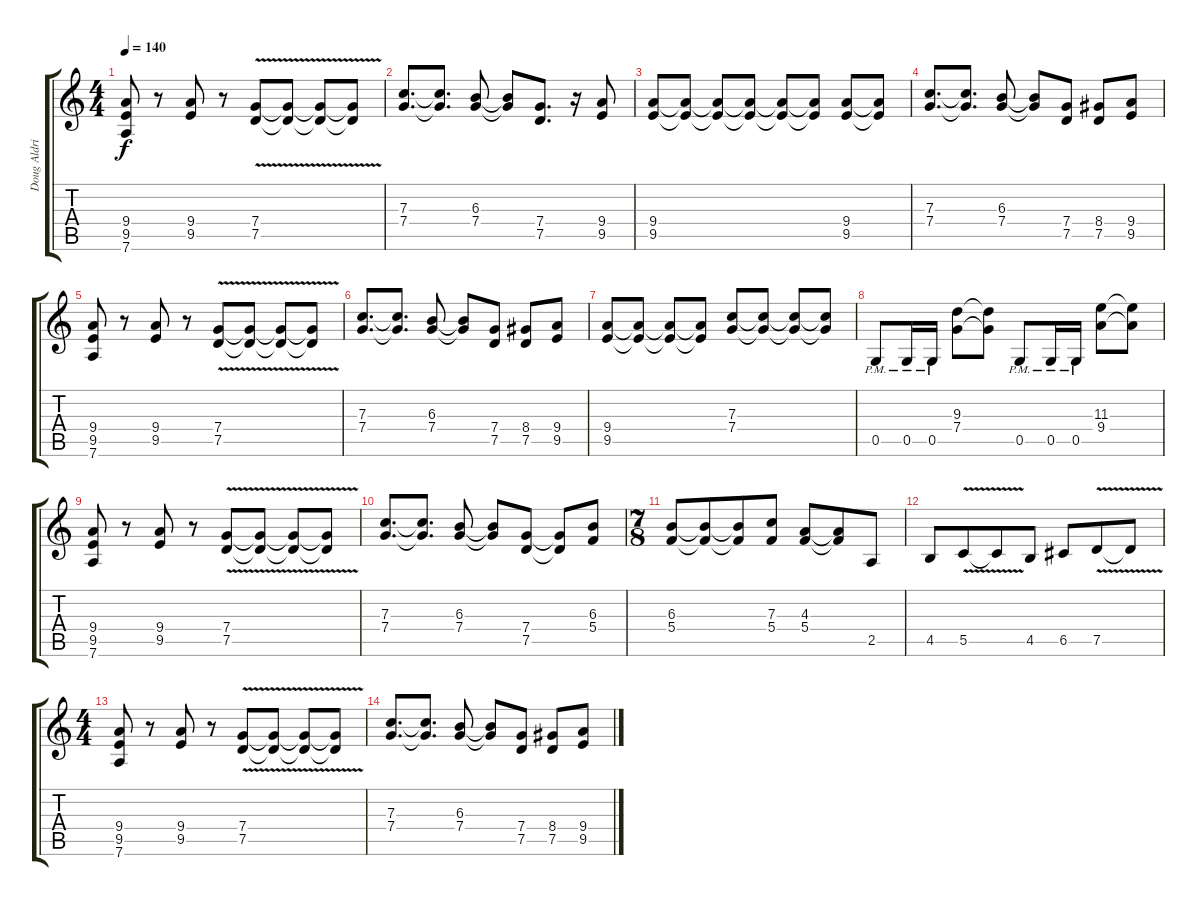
\track ("Doug Aldrich" "Doug Aldri") {instrument distortionguitar}
\staff {score tabs}
\tuning (D4 A3 F3 C3 G2 D2) {hide}
\ts (4 4)
\tempo 140
\clef g2
\ks c
(9.4 9.5 7.6).8{dy f} r.8 (9.4 9.5).8 r.8 (7.4{v} 7.5{v}).8 (7.4{v t} 7.5{v t}).8 (7.4{v t} 7.5{v t}).8 (7.4{v t} 7.5{v t}).8 |
(7.3 7.4).8{d} (7.3{t} 7.4{t}).8{d} (6.3 7.4).8 (6.3{t} 7.4{t}).8 (7.4 7.5).8{d} r.16 (9.4 9.5).8 |
(9.4 9.5).8 (9.4{t} 9.5{t}).8 (9.4{t} 9.5{t}).8 (9.4{t} 9.5{t}).8 (9.4{t} 9.5{t}).8 (9.4{t} 9.5{t}).8 (9.4 9.5).8 (9.4{t} 9.5{t}).8 |
(7.3 7.4).8{d} (7.3{t} 7.4{t}).8{d} (6.3 7.4).8 (6.3{t} 7.4{t}).8 (7.4 7.5).8 (8.4 7.5).8 (9.4 9.5).8 |
(9.4 9.5 7.6).8 r.8 (9.4 9.5).8 r.8 (7.4{v} 7.5{v}).8 (7.4{v t} 7.5{v t}).8 (7.4{v t} 7.5{v t}).8 (7.4{v t} 7.5{v t}).8 |
(7.3 7.4).8{d} (7.3{t} 7.4{t}).8{d} (6.3 7.4).8 (6.3{t} 7.4{t}).8 (7.4 7.5).8 (8.4 7.5).8 (9.4 9.5).8 |
(9.4 9.5).8 (9.4{t} 9.5{t}).8 (9.4{t} 9.5{t}).8 (9.4{t} 9.5{t}).8 (7.3 7.4).8 (7.3{t} 7.4{t}).8 (7.3{t} 7.4{t}).8 (7.3{t} 7.4{t}).8 |
0.5{pm}.8 0.5{pm}.16 0.5{pm}.16 (9.3 7.4).8 (9.3{t} 7.4{t}).8 0.5{pm}.8 0.5{pm}.16 0.5{pm}.16 (11.3 9.4).8 (11.3{t} 9.4{t}).8 |
(9.4 9.5 7.6).8 r.8 (9.4 9.5).8 r.8 (7.4{v} 7.5{v}).8 (7.4{v t} 7.5{v t}).8 (7.4{v t} 7.5{v t}).8 (7.4{v t} 7.5{v t}).8 |
(7.3 7.4).8{d} (7.3{t} 7.4{t}).8{d} (6.3 7.4).8 (6.3{t} 7.4{t}).8 (7.4 7.5).8 (7.4{t} 7.5{t}).8 (6.3 5.4).8 |
\ts (7 8)
(6.3 5.4).8 (6.3{t} 5.4{t}).8 (6.3{t} 5.4{t}).8 (7.3 5.4).8 (4.3 5.4).8 (4.3{t} 5.4{t}).8 2.5.8 |
4.5.8 5.5{v}.8 5.5{v t}.8 4.5.8 6.5.8 7.5{v}.8 7.5{v t}.8 |
\ts (4 4)
(9.4 9.5 7.6).8 r.8 (9.4 9.5).8 r.8 (7.4{v} 7.5{v}).8 (7.4{v t} 7.5{v t}).8 (7.4{v t} 7.5{v t}).8 (7.4{v t} 7.5{v t}).8 |
(7.3 7.4).8{d} (7.3{t} 7.4{t}).8{d} (6.3 7.4).8 (6.3{t} 7.4{t}).8 (7.4 7.5).8 (8.4 7.5).8 (9.4 9.5).8
